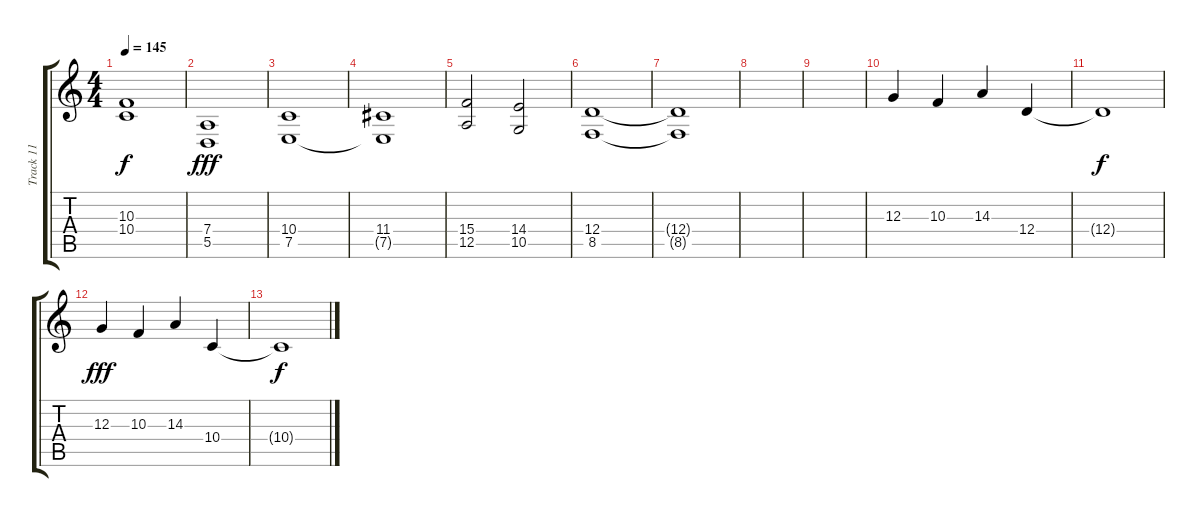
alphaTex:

\track ("Track 11" "Track 11") {instrument trumpet}
\staff {score tabs}
\tuning (E4 B3 G3 D3 A2 D2) {hide}
\ts (4 4)
\tempo 145
\clef g2
\ks c
(10.3{t} 10.4{t}).1{dy f} |
(7.4 5.5).1{dy fff} |
(10.4 7.5).1 |
(11.4 7.5{t}).1 |
(15.4 12.5).2 (14.4 10.5).2 |
(12.4 8.5).1 |
(12.4{t} 8.5{t}).1 |
|
|
12.3.4 10.3.4 14.3.4 12.4.4 |
12.4{t}.1{dy f} |
12.3.4{dy fff} 10.3.4 14.3.4 10.4.4 |
10.4{t}.1{dy f}
